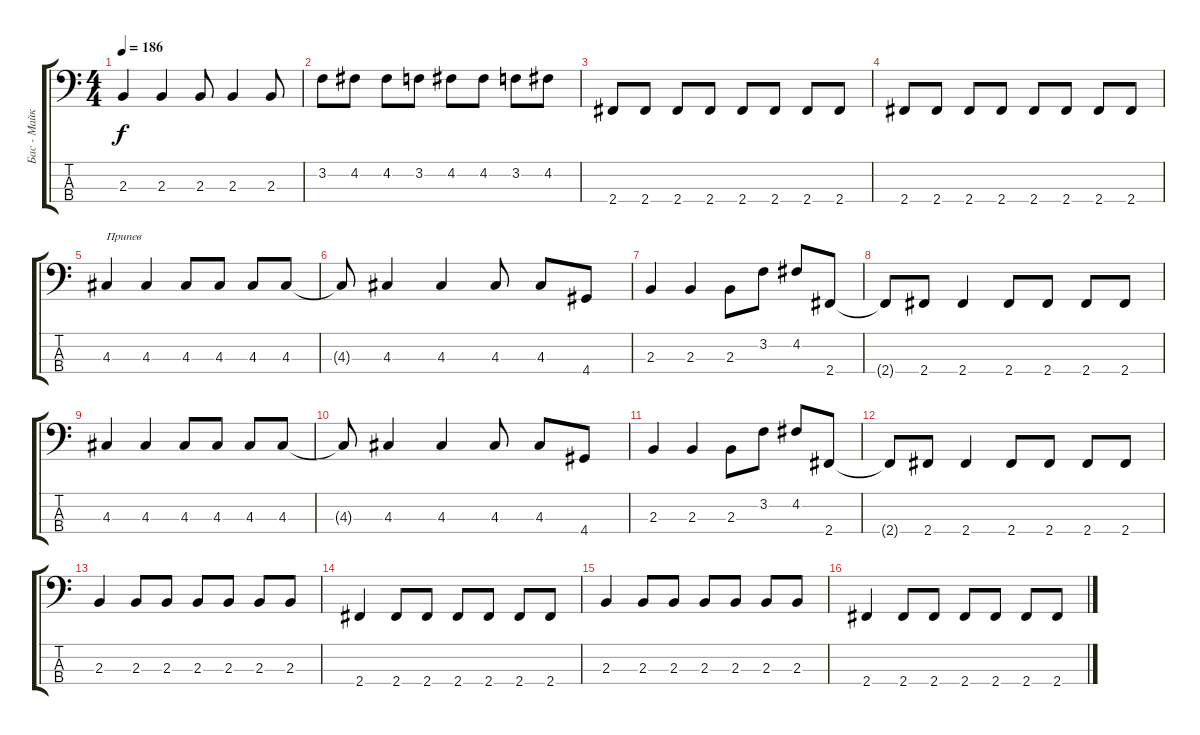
\track ("Бас - Майк Дёрнт" "Бас - Майк") {instrument electricbasspick}
\staff {score tabs}
\tuning (G2 D2 A1 E1) {hide}
\ts (4 4)
\tempo 186
\clef f4
\ks c
2.3.4{dy f} 2.3.4 2.3.8 2.3.4 2.3.8 |
3.2.8 4.2.8 4.2.8 3.2.8 4.2.8 4.2.8 3.2.8 4.2.8 |
2.4.8 2.4.8 2.4.8 2.4.8 2.4.8 2.4.8 2.4.8 2.4.8 |
2.4.8 2.4.8 2.4.8 2.4.8 2.4.8 2.4.8 2.4.8 2.4.8 |
4.3.4{txt "Припев"} 4.3.4 4.3.8 4.3.8 4.3.8 4.3.8 |
4.3{t}.8 4.3.4 4.3.4 4.3.8 4.3.8 4.4.8 |
2.3.4 2.3.4 2.3.8 3.2.8 4.2.8 2.4.8 |
2.4{t}.8 2.4.8 2.4.4 2.4.8 2.4.8 2.4.8 2.4.8 |
4.3.4 4.3.4 4.3.8 4.3.8 4.3.8 4.3.8 |
4.3{t}.8 4.3.4 4.3.4 4.3.8 4.3.8 4.4.8 |
2.3.4 2.3.4 2.3.8 3.2.8 4.2.8 2.4.8 |
2.4{t}.8 2.4.8 2.4.4 2.4.8 2.4.8 2.4.8 2.4.8 |
2.3.4 2.3.8 2.3.8 2.3.8 2.3.8 2.3.8 2.3.8 |
2.4.4 2.4.8 2.4.8 2.4.8 2.4.8 2.4.8 2.4.8 |
2.3.4 2.3.8 2.3.8 2.3.8 2.3.8 2.3.8 2.3.8 |
2.4.4 2.4.8 2.4.8 2.4.8 2.4.8 2.4.8 2.4.8
